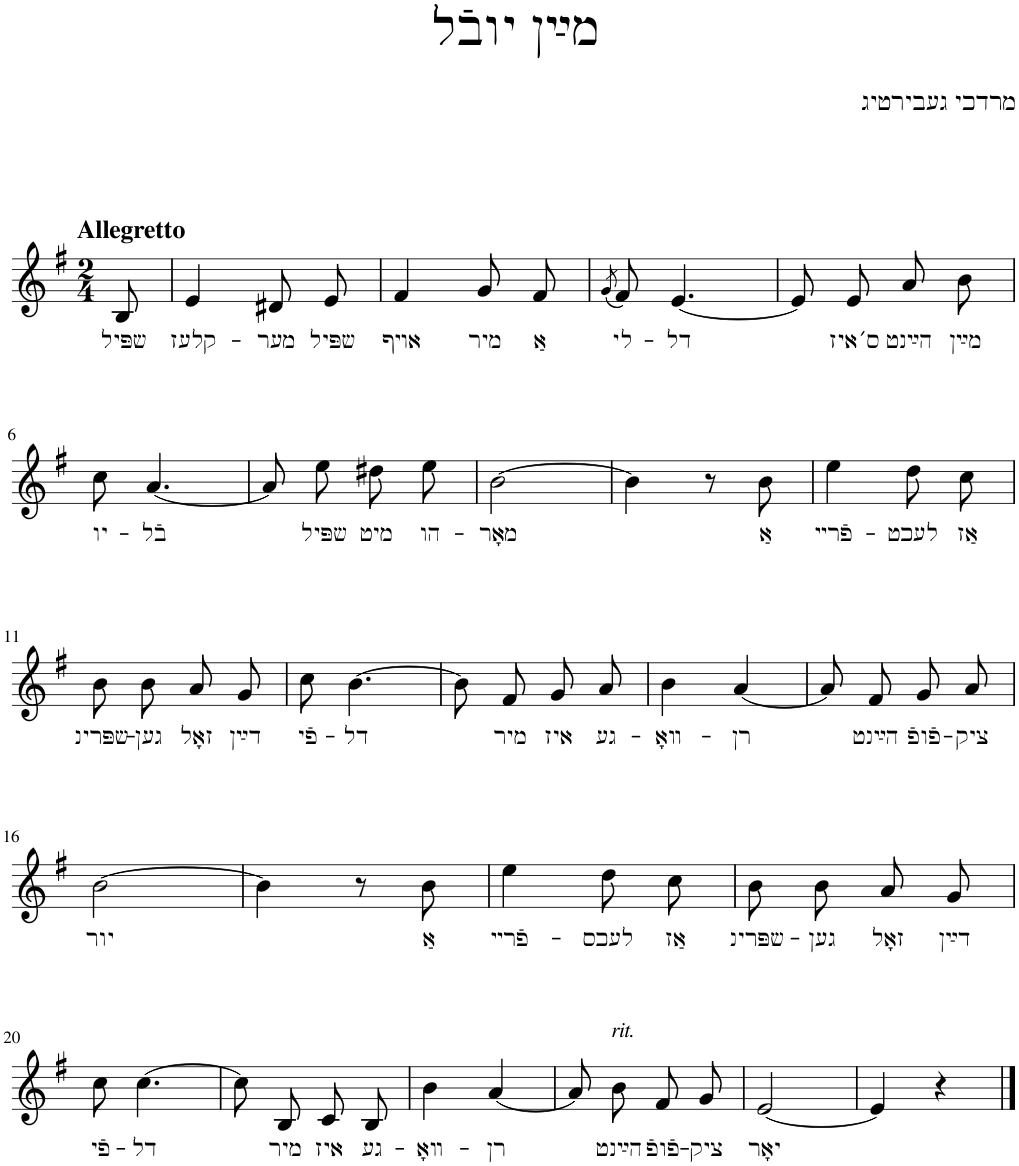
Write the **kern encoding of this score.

**kern	**text
*part1	*part1
*staff1	*staff1
*I"Midi_1	*
*clefG2	*
*k[f#]	*
*G:	*
*M2/4	*
=1	=1
!LO:TX:a:B:t=Allegretto	!
!	!LO:LY:b
8B/	שפּיל
=2	=2
!	!LO:LY:b
4e/	קלעז-
!	!LO:LY:b
8d#X/L	-מער
!	!LO:LY:b
8e/J	שפּיל
=3	=3
!	!LO:LY:b
4f#/	אױף
!	!LO:LY:b
8g/L	מיר
!	!LO:LY:b
8f#/J	אַ
=4	=4
(8qg/	.
!	!LO:LY:b
8f#/)	לי-
!	!LO:LY:b
[4.e/	-דל
=5	=5
8e/L]	.
!	!LO:LY:b
8e/J	ס׳איז
!	!LO:LY:b
8a/L	הײַנט
!	!LO:LY:b
8b/J	מײַן
!!LO:LB:g=z
=6	=6
!	!LO:LY:b
8cc\	יו-
!	!LO:LY:b
[4.a/	-בֿל
=7	=7
8a\L]	.
!	!LO:LY:b
8ee\J	שפּיל
!	!LO:LY:b
8dd#X\L	מיט
!	!LO:LY:b
8ee\J	הו-
=8	=8
!	!LO:LY:b
[2b\	-מאָר
=9	=9
4b\]	.
8r	.
!	!LO:LY:b
8b\	אַ
=10	=10
!	!LO:LY:b
4ee\	פֿרײ-
!	!LO:LY:b
8dd\L	-לעכט
!	!LO:LY:b
8cc\J	אַז
!!LO:LB:g=z
=11	=11
!	!LO:LY:b
8b\L	שפּרינ-
!	!LO:LY:b
8b\J	-גען
!	!LO:LY:b
8a/L	זאָל
!	!LO:LY:b
8g/J	דײַן
=12	=12
!	!LO:LY:b
8cc\	פֿי-
!	!LO:LY:b
[4.b\	-דל
=13	=13
8b/L]	.
!	!LO:LY:b
8f#/J	מיר
!	!LO:LY:b
8g/L	איז
!	!LO:LY:b
8a/J	גע-
=14	=14
!	!LO:LY:b
4b\	-װאָ-
!	!LO:LY:b
[4a/	-רן
=15	=15
8a/L]	.
!	!LO:LY:b
8f#/J	הײַנט
!	!LO:LY:b
8g/L	פֿופֿ-
!	!LO:LY:b
8a/J	-ציק
!!LO:LB:g=z
=16	=16
!	!LO:LY:b
[2b\	יור
=17	=17
4b\]	.
8r	.
!	!LO:LY:b
8b\	אַ
=18	=18
!	!LO:LY:b
4ee\	פֿרײ-
!	!LO:LY:b
8dd\L	-לעכס
!	!LO:LY:b
8cc\J	אַז
=19	=19
!	!LO:LY:b
8b\L	שפּרינ-
!	!LO:LY:b
8b\J	-גען
!	!LO:LY:b
8a/L	זאָל
!	!LO:LY:b
8g/J	דײַן
!!LO:LB:g=z
=20	=20
!	!LO:LY:b
8cc\	פֿי-
!	!LO:LY:b
[4.cc\	-דל
=21	=21
8cc/L]	.
!	!LO:LY:b
8B/J	מיר
!	!LO:LY:b
8c/L	איז
!	!LO:LY:b
8B/J	גע-
=22	=22
!	!LO:LY:b
4b\	-װאָ-
!	!LO:LY:b
[4a/	-רן
=23	=23
8a/L]	.
!LO:TX:a:i:t=rit.	!
!	!LO:LY:b
8b/J	הײַנט
!	!LO:LY:b
8f#/L	פֿופֿ-
!	!LO:LY:b
8g/J	-ציק
=24	=24
!	!LO:LY:b
[2e/	יאָר
=25	=25
4e/]	.
4r	.
==	==
*-	*-
